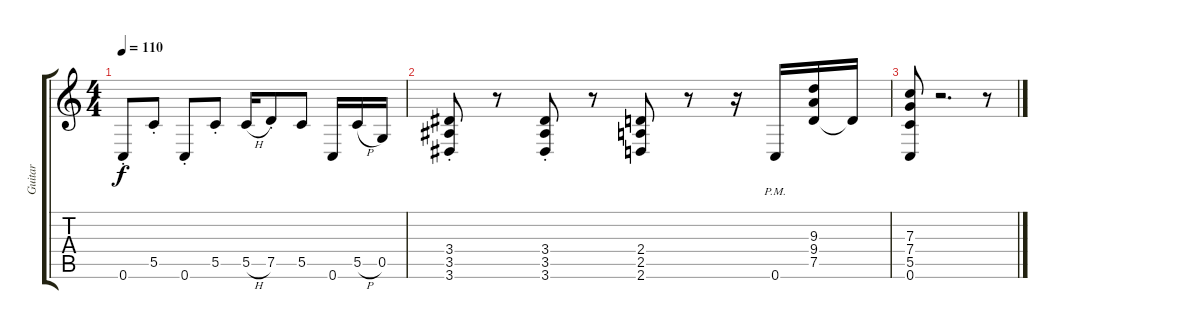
\track ("Guitar" "Guitar") {instrument overdrivenguitar}
\staff {score tabs}
\tuning (D4 A3 F3 C3 G2 C2) {hide}
\ts (4 4)
\tempo 110
\clef g2
\ks c
0.6{st}.8{dy f} 5.5{st}.8 0.6{st}.8 5.5{st}.8 5.5{h}.16 7.5{st}.8 5.5.8 0.6.16 5.5{h}.16 0.5.16 |
(3.4 3.5 3.6{st}).8 r.8 (3.4 3.5 3.6{st}).8 r.8 (2.4 2.5 2.6).8 r.8 r.16 0.6{pm}.16 (9.3 9.4 7.5).16 7.5{t}.16 |
(7.3 7.4 5.5 0.6).8 r.2{d} r.8
